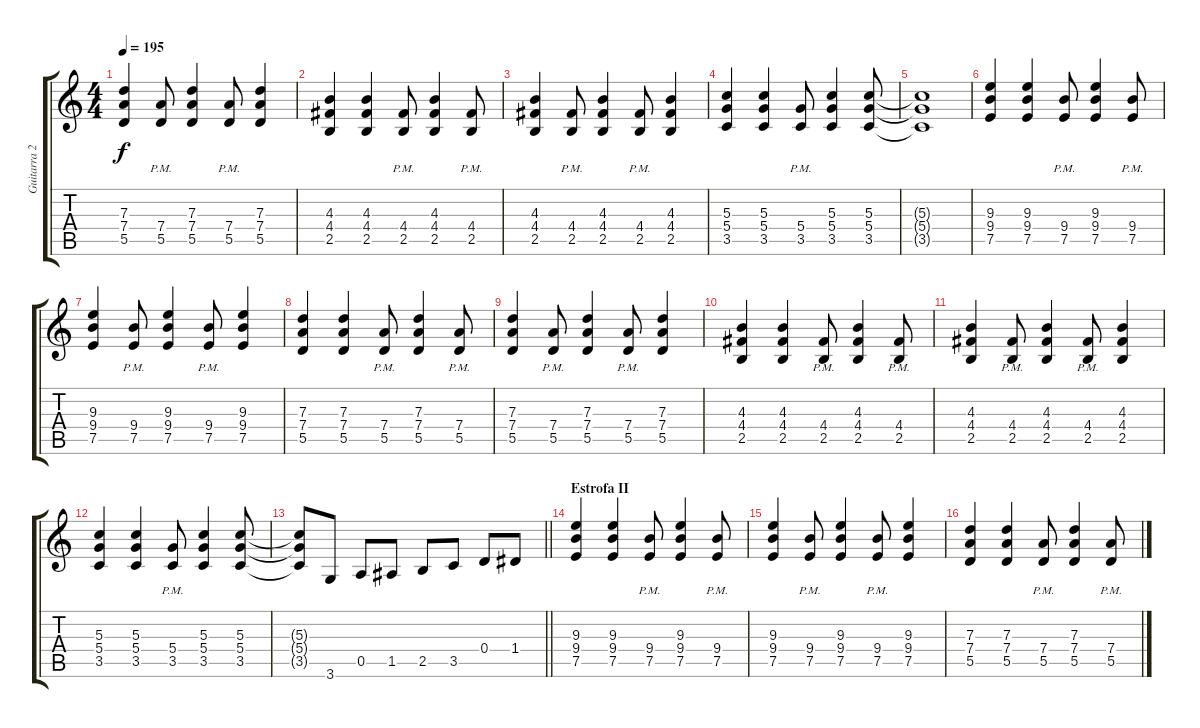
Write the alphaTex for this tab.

\track ("Guitarra 2" "Guitarra 2") {instrument overdrivenguitar}
\staff {score tabs}
\tuning (E4 B3 G3 D3 A2 E2) {hide}
\ts (4 4)
\tempo 195
\clef g2
\ks c
(7.3 7.4 5.5).4{dy f} (7.4{pm} 5.5{pm}).8 (7.3 7.4 5.5).4 (7.4{pm} 5.5{pm}).8 (7.3 7.4 5.5).4 |
(4.3 4.4 2.5).4 (4.3 4.4 2.5).4 (4.4{pm} 2.5{pm}).8 (4.3 4.4 2.5).4 (4.4{pm} 2.5{pm}).8 |
(4.3 4.4 2.5).4 (4.4{pm} 2.5{pm}).8 (4.3 4.4 2.5).4 (4.4{pm} 2.5{pm}).8 (4.3 4.4 2.5).4 |
(5.3 5.4 3.5).4 (5.3 5.4 3.5).4 (5.4{pm} 3.5{pm}).8 (5.3 5.4 3.5).4 (5.3 5.4 3.5).8 |
(5.3{t} 5.4{t} 3.5{t}).1 |
(9.3 9.4 7.5).4 (9.3 9.4 7.5).4 (9.4{pm} 7.5{pm}).8 (9.3 9.4 7.5).4 (9.4{pm} 7.5{pm}).8 |
(9.3 9.4 7.5).4 (9.4{pm} 7.5{pm}).8 (9.3 9.4 7.5).4 (9.4{pm} 7.5{pm}).8 (9.3 9.4 7.5).4 |
(7.3 7.4 5.5).4 (7.3 7.4 5.5).4 (7.4{pm} 5.5{pm}).8 (7.3 7.4 5.5).4 (7.4{pm} 5.5{pm}).8 |
(7.3 7.4 5.5).4 (7.4{pm} 5.5{pm}).8 (7.3 7.4 5.5).4 (7.4{pm} 5.5{pm}).8 (7.3 7.4 5.5).4 |
(4.3 4.4 2.5).4 (4.3 4.4 2.5).4 (4.4{pm} 2.5{pm}).8 (4.3 4.4 2.5).4 (4.4{pm} 2.5{pm}).8 |
(4.3 4.4 2.5).4 (4.4{pm} 2.5{pm}).8 (4.3 4.4 2.5).4 (4.4{pm} 2.5{pm}).8 (4.3 4.4 2.5).4 |
(5.3 5.4 3.5).4 (5.3 5.4 3.5).4 (5.4{pm} 3.5{pm}).8 (5.3 5.4 3.5).4 (5.3 5.4 3.5).8 |
\barLineRight lightlight
(5.3{t} 5.4{t} 3.5{t}).8 3.6.8 0.5.8 1.5.8 2.5.8 3.5.8 0.4.8 1.4.8 |
\section ("" "Estrofa II")
(9.3 9.4 7.5).4 (9.3 9.4 7.5).4 (9.4{pm} 7.5{pm}).8 (9.3 9.4 7.5).4 (9.4{pm} 7.5{pm}).8 |
(9.3 9.4 7.5).4 (9.4{pm} 7.5{pm}).8 (9.3 9.4 7.5).4 (9.4{pm} 7.5{pm}).8 (9.3 9.4 7.5).4 |
(7.3 7.4 5.5).4 (7.3 7.4 5.5).4 (7.4{pm} 5.5{pm}).8 (7.3 7.4 5.5).4 (7.4{pm} 5.5{pm}).8
